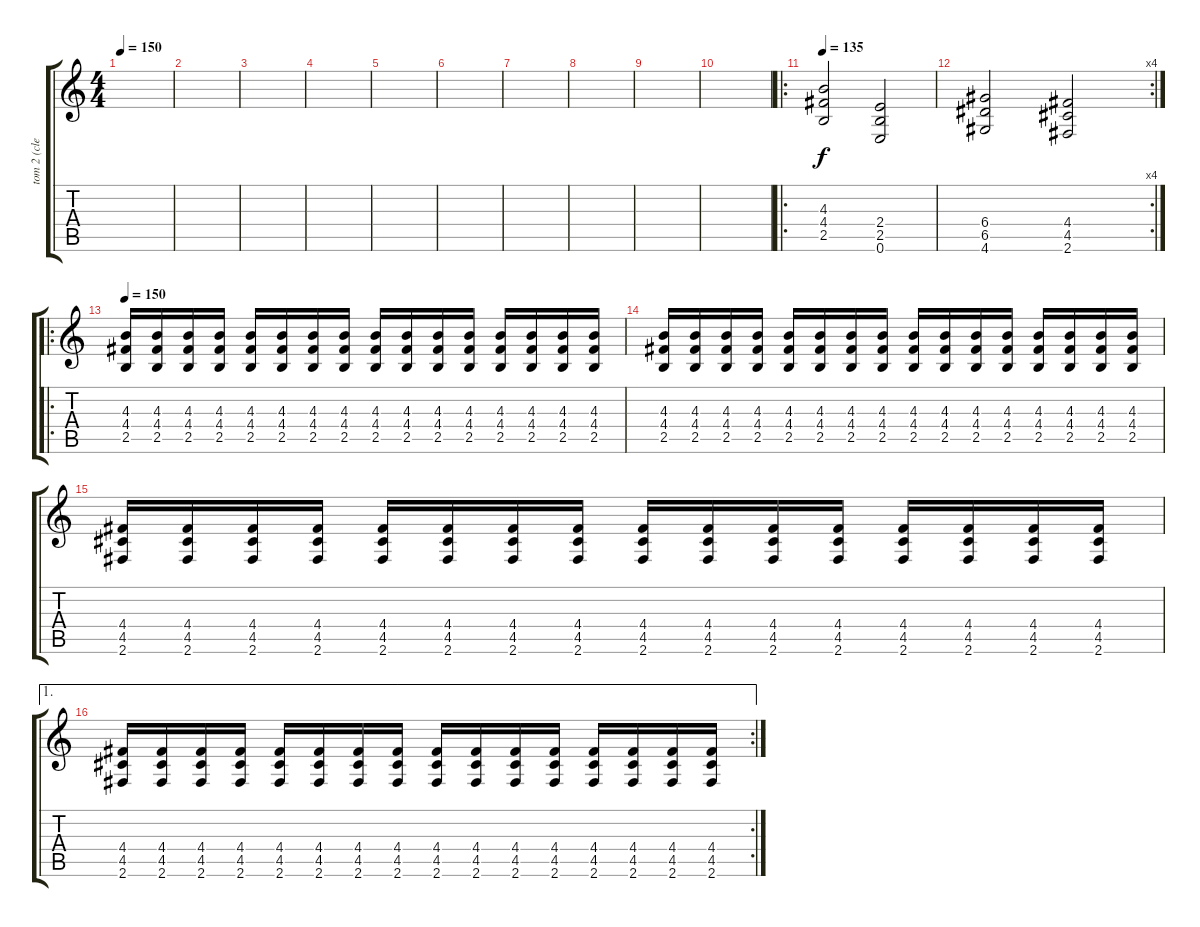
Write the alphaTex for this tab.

\track ("tom 2 (clean)" "tom 2 (cle") {instrument electricguitarjazz}
\staff {score tabs}
\tuning (E4 B3 G3 D3 A2 E2) {hide}
\ts (4 4)
\tempo 150
\clef g2
\ks c
|
|
|
|
|
|
|
|
|
|
\ro
\tempo 135
(4.3 4.4 2.5).2 (2.4 2.5 0.6).2 |
\rc 4
(6.4 6.5 4.6).2 (4.4 4.5 2.6).2 |
\ro
\tempo 150
(4.3 4.4 2.5).16 (4.3 4.4 2.5).16 (4.3 4.4 2.5).16 (4.3 4.4 2.5).16 (4.3 4.4 2.5).16 (4.3 4.4 2.5).16 (4.3 4.4 2.5).16 (4.3 4.4 2.5).16 (4.3 4.4 2.5).16 (4.3 4.4 2.5).16 (4.3 4.4 2.5).16 (4.3 4.4 2.5).16 (4.3 4.4 2.5).16 (4.3 4.4 2.5).16 (4.3 4.4 2.5).16 (4.3 4.4 2.5).16 |
(4.3 4.4 2.5).16 (4.3 4.4 2.5).16 (4.3 4.4 2.5).16 (4.3 4.4 2.5).16 (4.3 4.4 2.5).16 (4.3 4.4 2.5).16 (4.3 4.4 2.5).16 (4.3 4.4 2.5).16 (4.3 4.4 2.5).16 (4.3 4.4 2.5).16 (4.3 4.4 2.5).16 (4.3 4.4 2.5).16 (4.3 4.4 2.5).16 (4.3 4.4 2.5).16 (4.3 4.4 2.5).16 (4.3 4.4 2.5).16 |
(4.4 4.5 2.6).16 (4.4 4.5 2.6).16 (4.4 4.5 2.6).16 (4.4 4.5 2.6).16 (4.4 4.5 2.6).16 (4.4 4.5 2.6).16 (4.4 4.5 2.6).16 (4.4 4.5 2.6).16 (4.4 4.5 2.6).16 (4.4 4.5 2.6).16 (4.4 4.5 2.6).16 (4.4 4.5 2.6).16 (4.4 4.5 2.6).16 (4.4 4.5 2.6).16 (4.4 4.5 2.6).16 (4.4 4.5 2.6).16 |
\ae 1
\rc 2
(4.4 4.5 2.6).16 (4.4 4.5 2.6).16 (4.4 4.5 2.6).16 (4.4 4.5 2.6).16 (4.4 4.5 2.6).16 (4.4 4.5 2.6).16 (4.4 4.5 2.6).16 (4.4 4.5 2.6).16 (4.4 4.5 2.6).16 (4.4 4.5 2.6).16 (4.4 4.5 2.6).16 (4.4 4.5 2.6).16 (4.4 4.5 2.6).16 (4.4 4.5 2.6).16 (4.4 4.5 2.6).16 (4.4 4.5 2.6).16
